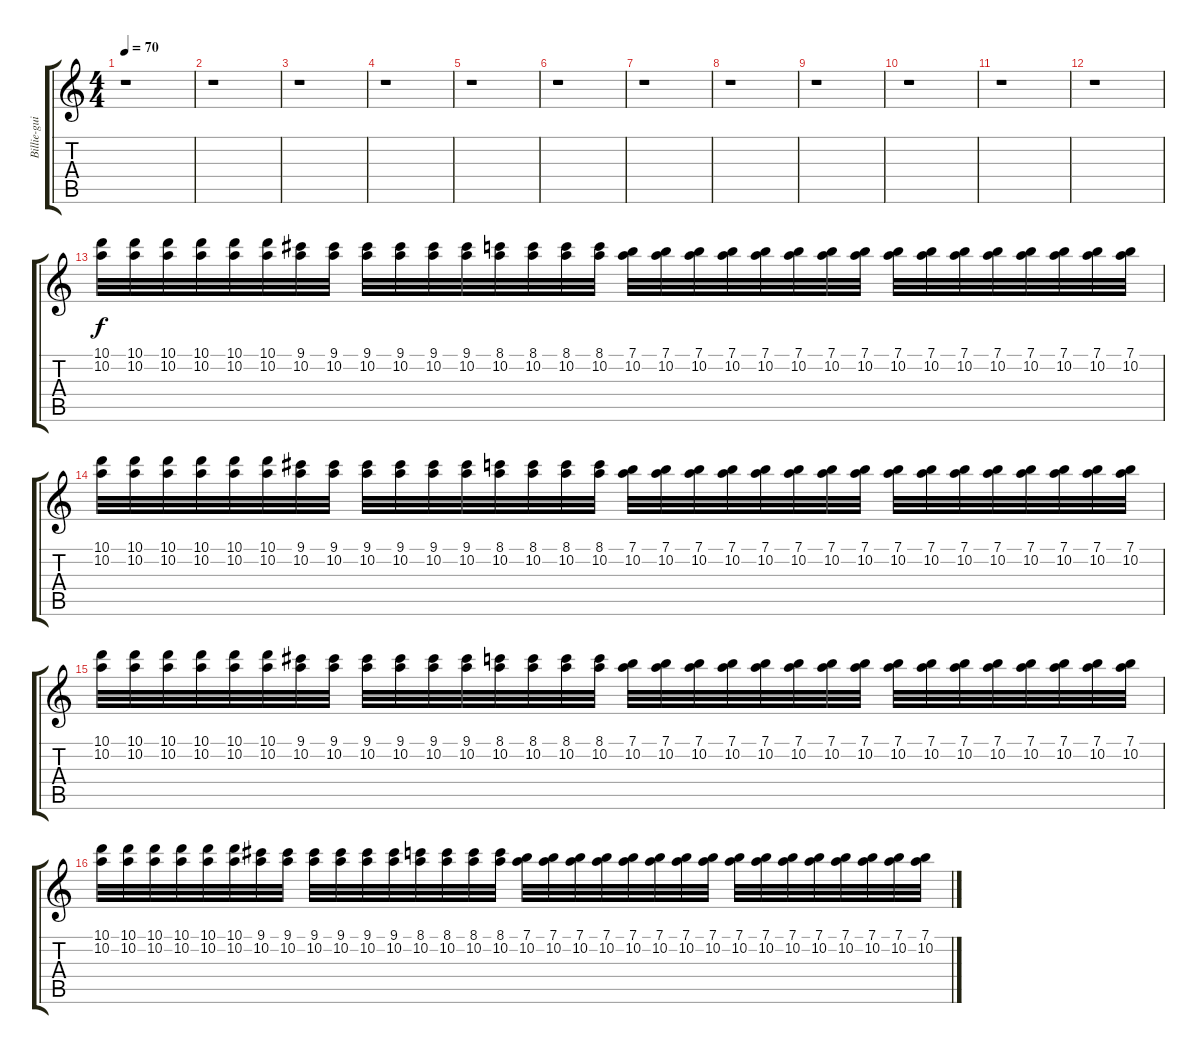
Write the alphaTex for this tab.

\track ("Billie-guitar" "Billie-gui") {instrument distortionguitar}
\staff {score tabs}
\tuning (E4 B3 G3 D3 A2 E2) {hide}
\ts (4 4)
\tempo 70
\clef g2
\ks c
r.1{dy f} |
r.1 |
r.1 |
r.1 |
r.1 |
r.1 |
r.1 |
r.1 |
r.1 |
r.1 |
r.1 |
r.1 |
(10.1 10.2).32 (10.1 10.2).32 (10.1 10.2).32 (10.1 10.2).32 (10.1 10.2).32 (10.1 10.2).32 (9.1 10.2).32 (9.1 10.2).32 (9.1 10.2).32 (9.1 10.2).32 (9.1 10.2).32 (9.1 10.2).32 (8.1 10.2).32 (8.1 10.2).32 (8.1 10.2).32 (8.1 10.2).32 (7.1 10.2).32 (7.1 10.2).32 (7.1 10.2).32 (7.1 10.2).32 (7.1 10.2).32 (7.1 10.2).32 (7.1 10.2).32 (7.1 10.2).32 (7.1 10.2).32 (7.1 10.2).32 (7.1 10.2).32 (7.1 10.2).32 (7.1 10.2).32 (7.1 10.2).32 (7.1 10.2).32 (7.1 10.2).32 |
(10.1 10.2).32 (10.1 10.2).32 (10.1 10.2).32 (10.1 10.2).32 (10.1 10.2).32 (10.1 10.2).32 (9.1 10.2).32 (9.1 10.2).32 (9.1 10.2).32 (9.1 10.2).32 (9.1 10.2).32 (9.1 10.2).32 (8.1 10.2).32 (8.1 10.2).32 (8.1 10.2).32 (8.1 10.2).32 (7.1 10.2).32 (7.1 10.2).32 (7.1 10.2).32 (7.1 10.2).32 (7.1 10.2).32 (7.1 10.2).32 (7.1 10.2).32 (7.1 10.2).32 (7.1 10.2).32 (7.1 10.2).32 (7.1 10.2).32 (7.1 10.2).32 (7.1 10.2).32 (7.1 10.2).32 (7.1 10.2).32 (7.1 10.2).32 |
(10.1 10.2).32 (10.1 10.2).32 (10.1 10.2).32 (10.1 10.2).32 (10.1 10.2).32 (10.1 10.2).32 (9.1 10.2).32 (9.1 10.2).32 (9.1 10.2).32 (9.1 10.2).32 (9.1 10.2).32 (9.1 10.2).32 (8.1 10.2).32 (8.1 10.2).32 (8.1 10.2).32 (8.1 10.2).32 (7.1 10.2).32 (7.1 10.2).32 (7.1 10.2).32 (7.1 10.2).32 (7.1 10.2).32 (7.1 10.2).32 (7.1 10.2).32 (7.1 10.2).32 (7.1 10.2).32 (7.1 10.2).32 (7.1 10.2).32 (7.1 10.2).32 (7.1 10.2).32 (7.1 10.2).32 (7.1 10.2).32 (7.1 10.2).32 |
(10.1 10.2).32 (10.1 10.2).32 (10.1 10.2).32 (10.1 10.2).32 (10.1 10.2).32 (10.1 10.2).32 (9.1 10.2).32 (9.1 10.2).32 (9.1 10.2).32 (9.1 10.2).32 (9.1 10.2).32 (9.1 10.2).32 (8.1 10.2).32 (8.1 10.2).32 (8.1 10.2).32 (8.1 10.2).32 (7.1 10.2).32 (7.1 10.2).32 (7.1 10.2).32 (7.1 10.2).32 (7.1 10.2).32 (7.1 10.2).32 (7.1 10.2).32 (7.1 10.2).32 (7.1 10.2).32 (7.1 10.2).32 (7.1 10.2).32 (7.1 10.2).32 (7.1 10.2).32 (7.1 10.2).32 (7.1 10.2).32 (7.1 10.2).32
